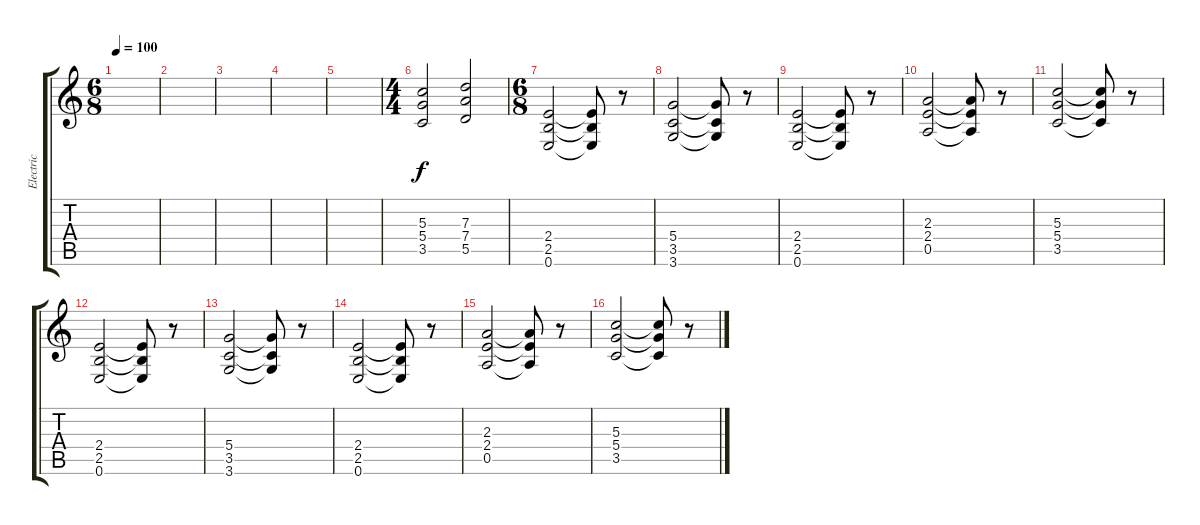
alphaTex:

\track ("Electric" "Electric") {instrument overdrivenguitar}
\staff {score tabs}
\tuning (E4 B3 G3 D3 A2 E2) {hide}
\ts (6 8)
\tempo 100
\clef g2
\ks c
|
|
|
|
|
\ts (4 4)
(5.3 5.4 3.5).2 (7.3 7.4 5.5).2 |
\ts (6 8)
(2.4 2.5 0.6).2 (2.4{t} 2.5{t} 0.6{t}).8 r.8 |
(5.4 3.5 3.6).2 (5.4{t} 3.5{t} 3.6{t}).8 r.8 |
(2.4 2.5 0.6).2 (2.4{t} 2.5{t} 0.6{t}).8 r.8 |
(2.3 2.4 0.5).2 (2.3{t} 2.4{t} 0.5{t}).8 r.8 |
(5.3 5.4 3.5).2 (5.3{t} 5.4{t} 3.5{t}).8 r.8 |
(2.4 2.5 0.6).2 (2.4{t} 2.5{t} 0.6{t}).8 r.8 |
(5.4 3.5 3.6).2 (5.4{t} 3.5{t} 3.6{t}).8 r.8 |
(2.4 2.5 0.6).2 (2.4{t} 2.5{t} 0.6{t}).8 r.8 |
(2.3 2.4 0.5).2 (2.3{t} 2.4{t} 0.5{t}).8 r.8 |
(5.3 5.4 3.5).2 (5.3{t} 5.4{t} 3.5{t}).8 r.8
